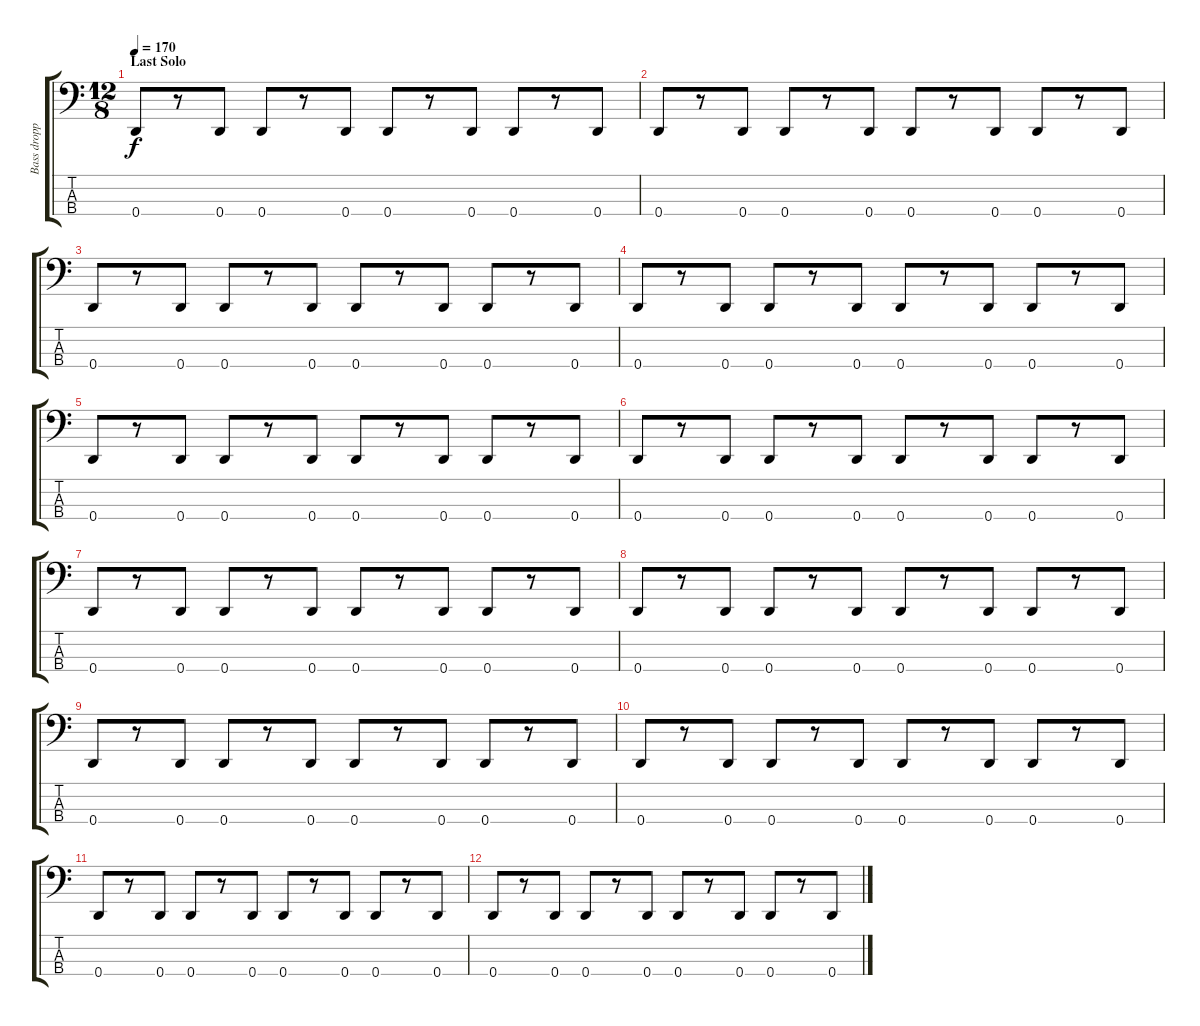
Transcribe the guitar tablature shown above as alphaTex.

\track ("Bass dropped D" "Bass dropp") {instrument electricbassfinger}
\staff {score tabs}
\tuning (G2 D2 A1 D1) {hide}
\ts (12 8)
\section ("" "Last Solo")
\tempo 170
\clef f4
\ks c
0.4.8{dy f} r.8 0.4.8 0.4.8 r.8 0.4.8 0.4.8 r.8 0.4.8 0.4.8 r.8 0.4.8 |
0.4.8 r.8 0.4.8 0.4.8 r.8 0.4.8 0.4.8 r.8 0.4.8 0.4.8 r.8 0.4.8 |
0.4.8 r.8 0.4.8 0.4.8 r.8 0.4.8 0.4.8 r.8 0.4.8 0.4.8 r.8 0.4.8 |
0.4.8 r.8 0.4.8 0.4.8 r.8 0.4.8 0.4.8 r.8 0.4.8 0.4.8 r.8 0.4.8 |
0.4.8 r.8 0.4.8 0.4.8 r.8 0.4.8 0.4.8 r.8 0.4.8 0.4.8 r.8 0.4.8 |
0.4.8 r.8 0.4.8 0.4.8 r.8 0.4.8 0.4.8 r.8 0.4.8 0.4.8 r.8 0.4.8 |
0.4.8 r.8 0.4.8 0.4.8 r.8 0.4.8 0.4.8 r.8 0.4.8 0.4.8 r.8 0.4.8 |
0.4.8 r.8 0.4.8 0.4.8 r.8 0.4.8 0.4.8 r.8 0.4.8 0.4.8 r.8 0.4.8 |
0.4.8 r.8 0.4.8 0.4.8 r.8 0.4.8 0.4.8 r.8 0.4.8 0.4.8 r.8 0.4.8 |
0.4.8 r.8 0.4.8 0.4.8 r.8 0.4.8 0.4.8 r.8 0.4.8 0.4.8 r.8 0.4.8 |
0.4.8 r.8 0.4.8 0.4.8 r.8 0.4.8 0.4.8 r.8 0.4.8 0.4.8 r.8 0.4.8 |
0.4.8 r.8 0.4.8 0.4.8 r.8 0.4.8 0.4.8 r.8 0.4.8 0.4.8 r.8 0.4.8
